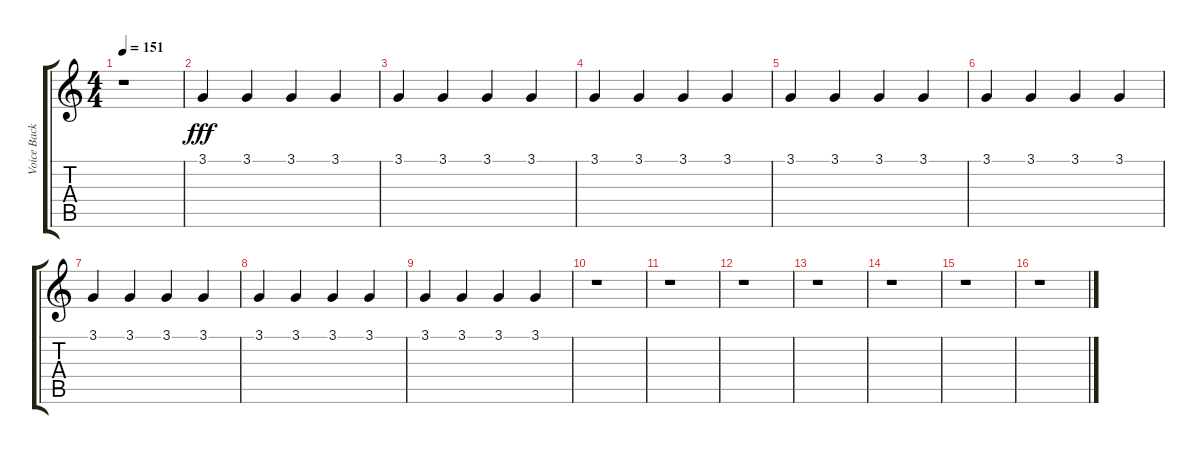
\track ("Voice Backup 1" "Voice Back") {instrument fx6goblins}
\staff {score tabs}
\tuning (E4 B3 G3 D3 A2 E2) {hide}
\ts (4 4)
\tempo 151
\clef g2
\ks c
r.1{dy fff} |
3.1.4 3.1.4 3.1.4 3.1.4 |
3.1.4 3.1.4 3.1.4 3.1.4 |
3.1.4 3.1.4 3.1.4 3.1.4 |
3.1.4 3.1.4 3.1.4 3.1.4 |
3.1.4 3.1.4 3.1.4 3.1.4 |
3.1.4 3.1.4 3.1.4 3.1.4 |
3.1.4 3.1.4 3.1.4 3.1.4 |
3.1.4 3.1.4 3.1.4 3.1.4 |
r.1 |
r.1 |
r.1 |
r.1 |
r.1 |
r.1 |
r.1
